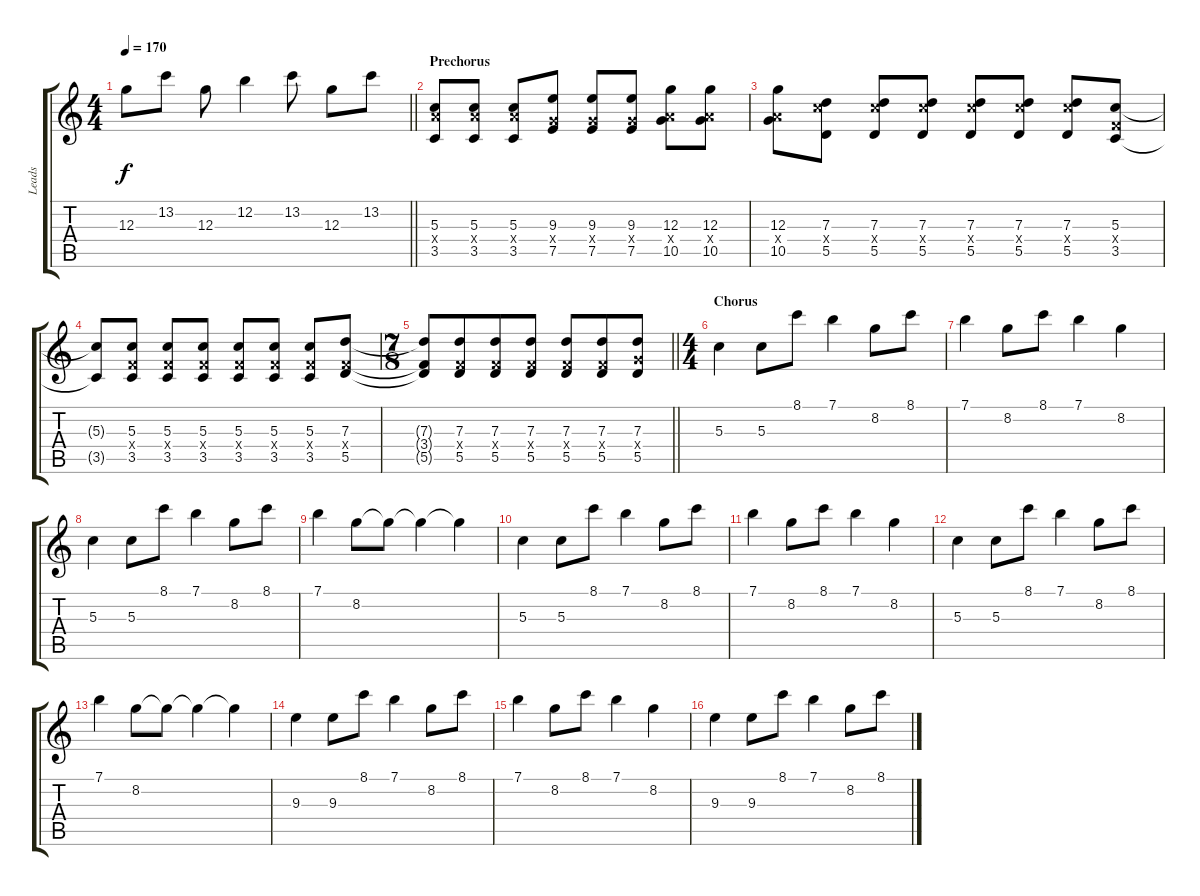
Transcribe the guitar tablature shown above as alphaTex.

\track ("Leads" "Leads") {instrument distortionguitar}
\staff {score tabs}
\tuning (E4 B3 G3 D3 A2 D2) {hide}
\ts (4 4)
\tempo 170
\clef g2
\barLineRight lightlight
\ks c
12.3.8{dy f} 13.2.8 12.3.8 12.2.4 13.2.8 12.3.8 13.2.8 |
\section ("" "Prechorus")
(5.3 7.4{x} 3.5).8{volume 14 instrument distortionguitar} (5.3 7.4{x} 3.5).8 (5.3 7.4{x} 3.5).8 (9.3 5.4{x} 7.5).8 (9.3 5.4{x} 7.5).8 (9.3 5.4{x} 7.5).8 (12.3 7.4{x} 10.5).8 (12.3 7.4{x} 10.5).8 |
(12.3 7.4{x} 10.5).8 (7.3 10.4{x} 5.5).8 (7.3 10.4{x} 5.5).8 (7.3 10.4{x} 5.5).8 (7.3 10.4{x} 5.5).8 (7.3 10.4{x} 5.5).8 (7.3 10.4{x} 5.5).8 (5.3 3.4{x} 3.5).8 |
(5.3{t} 3.5{t}).8 (5.3 3.4{x} 3.5).8 (5.3 3.4{x} 3.5).8 (5.3 3.4{x} 3.5).8 (5.3 3.4{x} 3.5).8 (5.3 3.4{x} 3.5).8 (5.3 3.4{x} 3.5).8 (7.3 3.4{x} 5.5).8 |
\ts (7 8)
\barLineRight lightlight
(7.3{t} 3.4{t} 5.5{t}).8 (7.3 3.4{x} 5.5).8 (7.3 3.4{x} 5.5).8 (7.3 3.4{x} 5.5).8 (7.3 3.4{x} 5.5).8 (7.3 3.4{x} 5.5).8 (7.3 5.4{x} 5.5).8 |
\ts (4 4)
\section ("" "Chorus")
5.3.4 5.3.8 8.1.8 7.1.4 8.2.8 8.1.8 |
7.1.4 8.2.8 8.1.8 7.1.4 8.2.4 |
5.3.4 5.3.8 8.1.8 7.1.4 8.2.8 8.1.8 |
7.1.4 8.2.8 8.2{t}.8 8.2{t}.4 8.2{t}.4 |
5.3.4 5.3.8 8.1.8 7.1.4 8.2.8 8.1.8 |
7.1.4 8.2.8 8.1.8 7.1.4 8.2.4 |
5.3.4 5.3.8 8.1.8 7.1.4 8.2.8 8.1.8 |
7.1.4 8.2.8 8.2{t}.8 8.2{t}.4 8.2{t}.4 |
9.3.4 9.3.8 8.1.8 7.1.4 8.2.8 8.1.8 |
7.1.4 8.2.8 8.1.8 7.1.4 8.2.4 |
9.3.4 9.3.8 8.1.8 7.1.4 8.2.8 8.1.8
